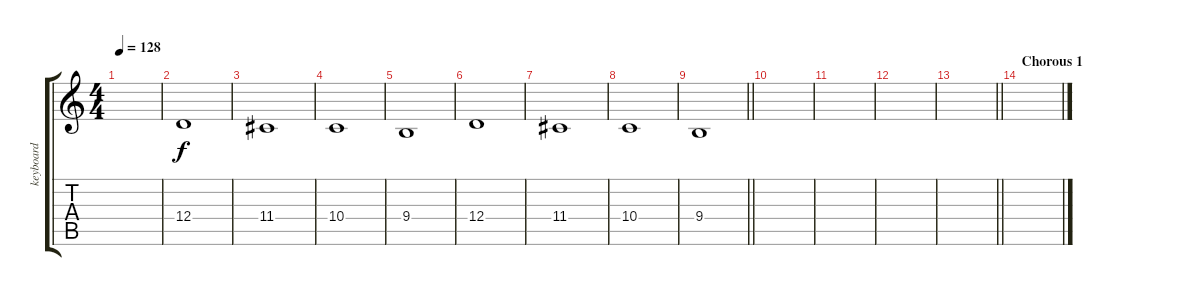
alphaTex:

\track ("keyboard" "keyboard") {instrument rockorgan}
\staff {score tabs}
\tuning (E4 B3 G3 D3 A2 D2) {hide}
\ts (4 4)
\tempo 128
\clef g2
\ks c
|
12.4.1 |
11.4.1 |
10.4.1 |
9.4.1 |
12.4.1 |
11.4.1 |
10.4.1 |
\barLineRight lightlight
9.4.1 |
\section ("" "")
|
|
|
\barLineRight lightlight
|
\section ("" "Chorous 1")
